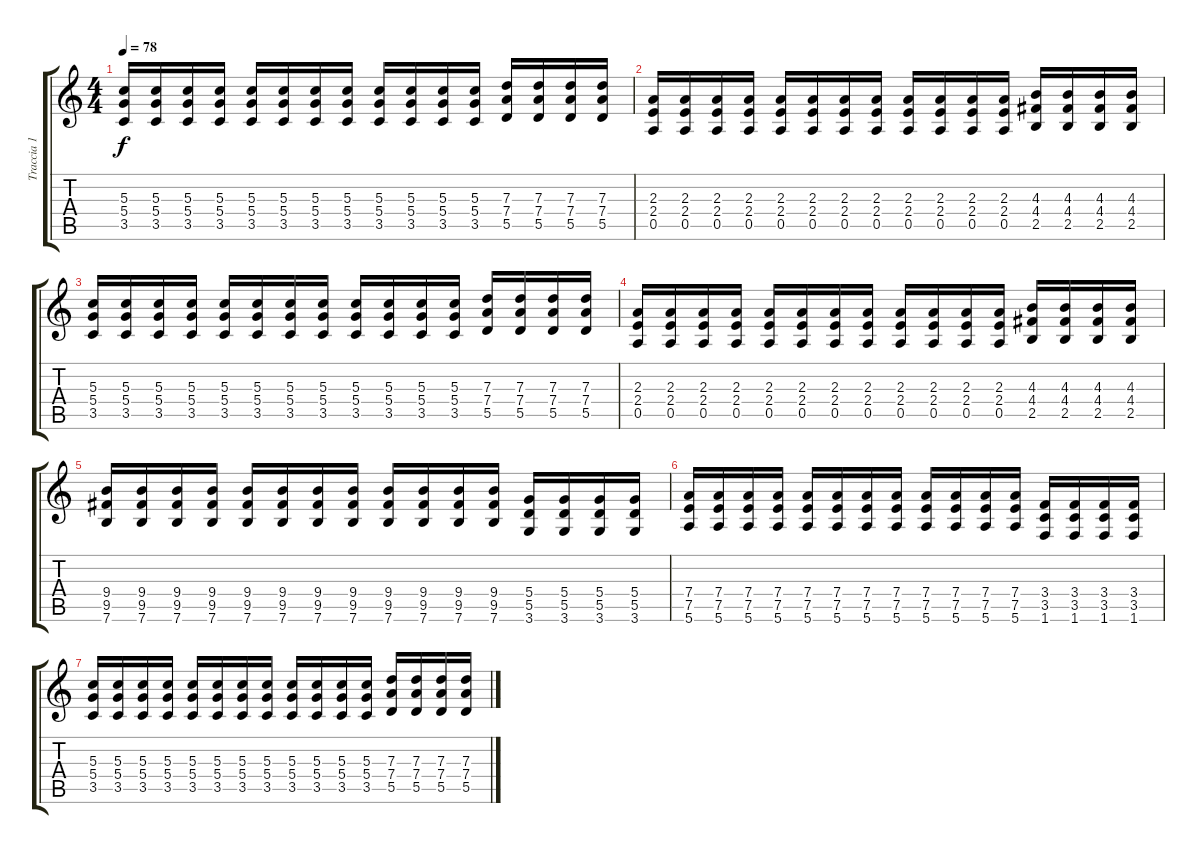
\track ("Traccia 1" "Traccia 1") {instrument electricguitarjazz}
\staff {score tabs}
\tuning (E4 B3 G3 D3 A2 E2) {hide}
\ts (4 4)
\tempo 78
\clef g2
\ks c
(5.3 5.4 3.5).16{dy f} (5.3 5.4 3.5).16 (5.3 5.4 3.5).16 (5.3 5.4 3.5).16 (5.3 5.4 3.5).16 (5.3 5.4 3.5).16 (5.3 5.4 3.5).16 (5.3 5.4 3.5).16 (5.3 5.4 3.5).16 (5.3 5.4 3.5).16 (5.3 5.4 3.5).16 (5.3 5.4 3.5).16 (7.3 7.4 5.5).16 (7.3 7.4 5.5).16 (7.3 7.4 5.5).16 (7.3 7.4 5.5).16 |
(2.3 2.4 0.5).16 (2.3 2.4 0.5).16 (2.3 2.4 0.5).16 (2.3 2.4 0.5).16 (2.3 2.4 0.5).16 (2.3 2.4 0.5).16 (2.3 2.4 0.5).16 (2.3 2.4 0.5).16 (2.3 2.4 0.5).16 (2.3 2.4 0.5).16 (2.3 2.4 0.5).16 (2.3 2.4 0.5).16 (4.3 4.4 2.5).16 (4.3 4.4 2.5).16 (4.3 4.4 2.5).16 (4.3 4.4 2.5).16 |
(5.3 5.4 3.5).16 (5.3 5.4 3.5).16 (5.3 5.4 3.5).16 (5.3 5.4 3.5).16 (5.3 5.4 3.5).16 (5.3 5.4 3.5).16 (5.3 5.4 3.5).16 (5.3 5.4 3.5).16 (5.3 5.4 3.5).16 (5.3 5.4 3.5).16 (5.3 5.4 3.5).16 (5.3 5.4 3.5).16 (7.3 7.4 5.5).16 (7.3 7.4 5.5).16 (7.3 7.4 5.5).16 (7.3 7.4 5.5).16 |
(2.3 2.4 0.5).16 (2.3 2.4 0.5).16 (2.3 2.4 0.5).16 (2.3 2.4 0.5).16 (2.3 2.4 0.5).16 (2.3 2.4 0.5).16 (2.3 2.4 0.5).16 (2.3 2.4 0.5).16 (2.3 2.4 0.5).16 (2.3 2.4 0.5).16 (2.3 2.4 0.5).16 (2.3 2.4 0.5).16 (4.3 4.4 2.5).16 (4.3 4.4 2.5).16 (4.3 4.4 2.5).16 (4.3 4.4 2.5).16 |
(9.4 9.5 7.6).16 (9.4 9.5 7.6).16 (9.4 9.5 7.6).16 (9.4 9.5 7.6).16 (9.4 9.5 7.6).16 (9.4 9.5 7.6).16 (9.4 9.5 7.6).16 (9.4 9.5 7.6).16 (9.4 9.5 7.6).16 (9.4 9.5 7.6).16 (9.4 9.5 7.6).16 (9.4 9.5 7.6).16 (5.4 5.5 3.6).16 (5.4 5.5 3.6).16 (5.4 5.5 3.6).16 (5.4 5.5 3.6).16 |
(7.4 7.5 5.6).16 (7.4 7.5 5.6).16 (7.4 7.5 5.6).16 (7.4 7.5 5.6).16 (7.4 7.5 5.6).16 (7.4 7.5 5.6).16 (7.4 7.5 5.6).16 (7.4 7.5 5.6).16 (7.4 7.5 5.6).16 (7.4 7.5 5.6).16 (7.4 7.5 5.6).16 (7.4 7.5 5.6).16 (3.4 3.5 1.6).16 (3.4 3.5 1.6).16 (3.4 3.5 1.6).16 (3.4 3.5 1.6).16 |
(5.3 5.4 3.5).16 (5.3 5.4 3.5).16 (5.3 5.4 3.5).16 (5.3 5.4 3.5).16 (5.3 5.4 3.5).16 (5.3 5.4 3.5).16 (5.3 5.4 3.5).16 (5.3 5.4 3.5).16 (5.3 5.4 3.5).16 (5.3 5.4 3.5).16 (5.3 5.4 3.5).16 (5.3 5.4 3.5).16 (7.3 7.4 5.5).16 (7.3 7.4 5.5).16 (7.3 7.4 5.5).16 (7.3 7.4 5.5).16
